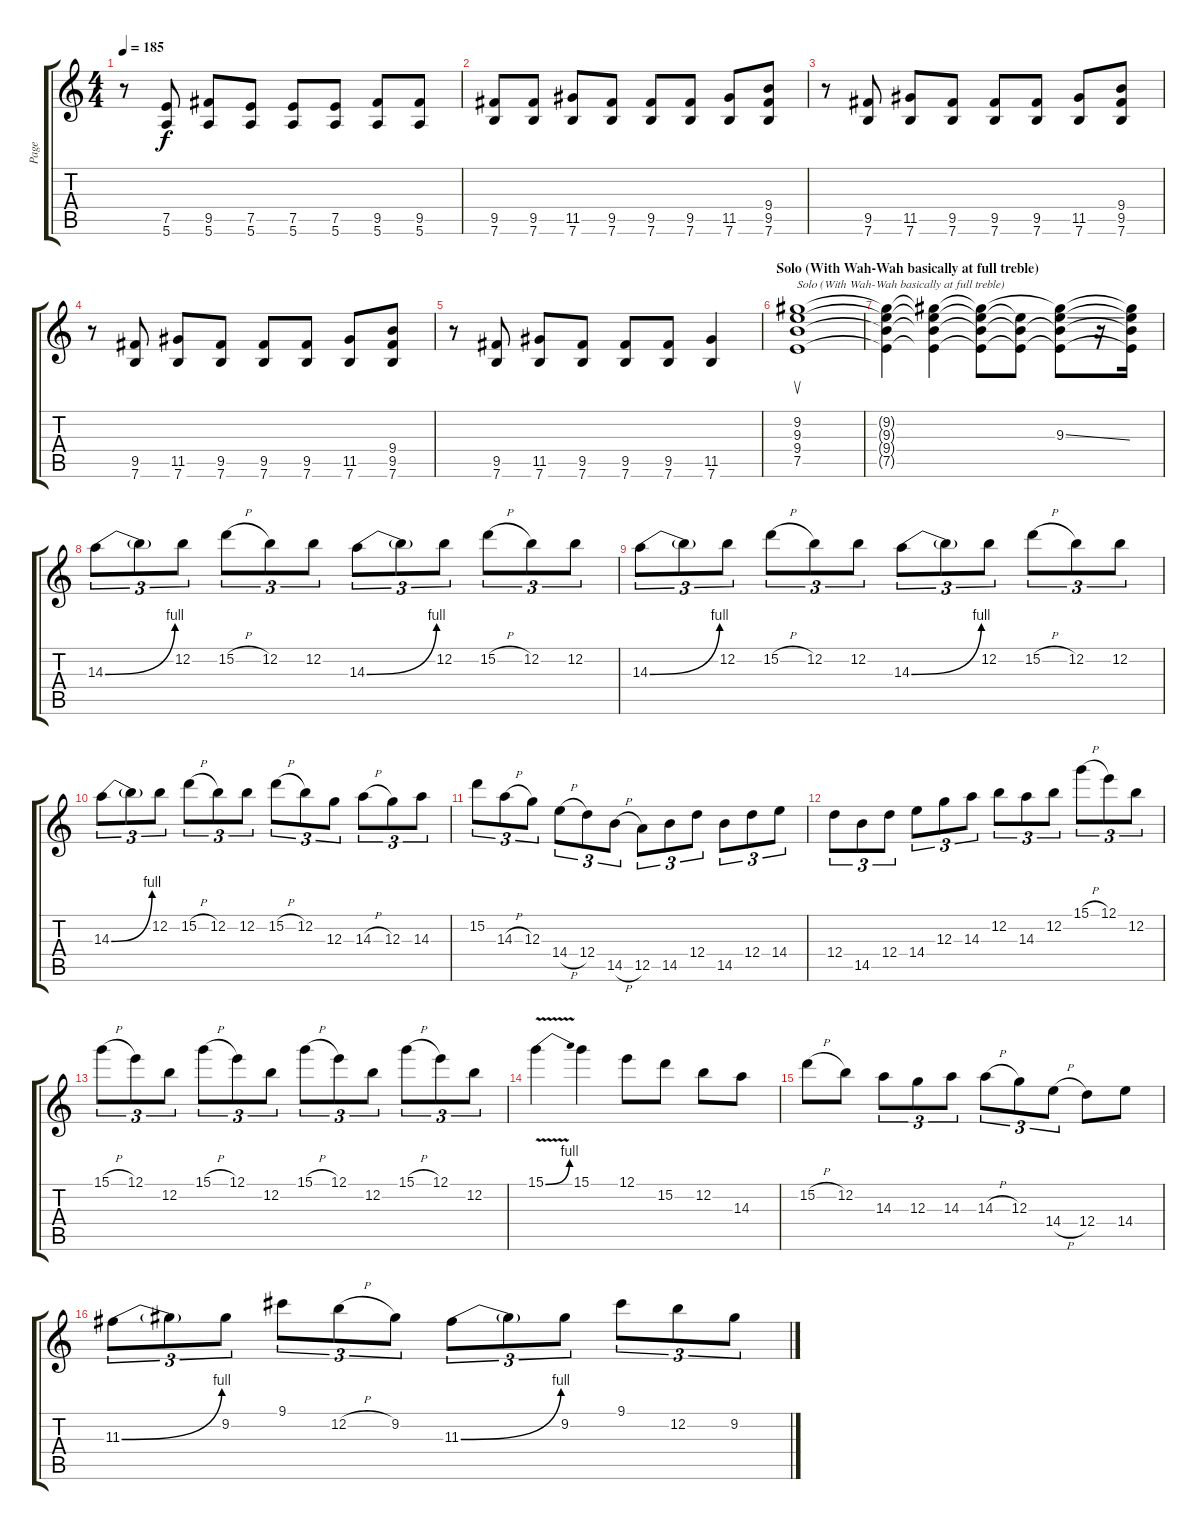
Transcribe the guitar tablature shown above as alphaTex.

\track ("Page" "Page") {instrument distortionguitar}
\staff {score tabs}
\tuning (E4 B3 G3 D3 A2 E2) {hide}
\ts (4 4)
\tempo 185
\clef g2
\ks c
r.8{dy f} (7.5 5.6).8 (9.5 5.6).8 (7.5 5.6).8 (7.5 5.6).8 (7.5 5.6).8 (9.5 5.6).8 (9.5 5.6).8 |
(9.5 7.6).8 (9.5 7.6).8 (11.5 7.6).8 (9.5 7.6).8 (9.5 7.6).8 (9.5 7.6).8 (11.5 7.6).8 (9.4 9.5 7.6).8 |
r.8 (9.5 7.6).8 (11.5 7.6).8 (9.5 7.6).8 (9.5 7.6).8 (9.5 7.6).8 (11.5 7.6).8 (9.4 9.5 7.6).8 |
r.8 (9.5 7.6).8 (11.5 7.6).8 (9.5 7.6).8 (9.5 7.6).8 (9.5 7.6).8 (11.5 7.6).8 (9.4 9.5 7.6).8 |
r.8 (9.5 7.6).8 (11.5 7.6).8 (9.5 7.6).8 (9.5 7.6).8 (9.5 7.6).8 (11.5 7.6).4 |
\section ("" "Solo (With Wah-Wah basically at full treble)")
(9.2 9.3 9.4 7.5).1{su txt "Solo (With Wah-Wah basically at full treble)"} |
(9.2{t} 9.3{t} 9.4{t} 7.5{t}).4 (9.2{t} 9.3{t} 9.4{t} 7.5{t}).4 (9.2{t} 9.3{t} 9.4{t} 7.5{t}).8 (9.3{t} 9.4{t} 7.5{t}).8 (9.2{t} 9.3{ss} 9.4{t} 7.5{t}).8 r.16 (9.2{t} 9.3{t} 9.4{t} 7.5{t}).16 |
14.3{be (bend 0 0 60 4)}.8{tu (3 2)} 14.3{t}.8{tu (3 2)} 12.2.8{tu (3 2)} 15.2{h}.8{tu (3 2)} 12.2.8{tu (3 2)} 12.2.8{tu (3 2)} 14.3{be (bend 0 0 60 4)}.8{tu (3 2)} 14.3{t}.8{tu (3 2)} 12.2.8{tu (3 2)} 15.2{h}.8{tu (3 2)} 12.2.8{tu (3 2)} 12.2.8{tu (3 2)} |
14.3{be (bend 0 0 60 4)}.8{tu (3 2)} 14.3{t}.8{tu (3 2)} 12.2.8{tu (3 2)} 15.2{h}.8{tu (3 2)} 12.2.8{tu (3 2)} 12.2.8{tu (3 2)} 14.3{be (bend 0 0 60 4)}.8{tu (3 2)} 14.3{t}.8{tu (3 2)} 12.2.8{tu (3 2)} 15.2{h}.8{tu (3 2)} 12.2.8{tu (3 2)} 12.2.8{tu (3 2)} |
14.3{be (bend 0 0 60 4)}.8{tu (3 2)} 14.3{t}.8{tu (3 2)} 12.2.8{tu (3 2)} 15.2{h}.8{tu (3 2)} 12.2.8{tu (3 2)} 12.2.8{tu (3 2)} 15.2{h}.8{tu (3 2)} 12.2.8{tu (3 2)} 12.3.8{tu (3 2)} 14.3{h}.8{tu (3 2)} 12.3.8{tu (3 2)} 14.3.8{tu (3 2)} |
15.2.8{tu (3 2)} 14.3{h}.8{tu (3 2)} 12.3.8{tu (3 2)} 14.4{h}.8{tu (3 2)} 12.4.8{tu (3 2)} 14.5{h}.8{tu (3 2)} 12.5.8{tu (3 2)} 14.5.8{tu (3 2)} 12.4.8{tu (3 2)} 14.5.8{tu (3 2)} 12.4.8{tu (3 2)} 14.4.8{tu (3 2)} |
12.4.8{tu (3 2)} 14.5.8{tu (3 2)} 12.4.8{tu (3 2)} 14.4.8{tu (3 2)} 12.3.8{tu (3 2)} 14.3.8{tu (3 2)} 12.2.8{tu (3 2)} 14.3.8{tu (3 2)} 12.2.8{tu (3 2)} 15.1{h}.8{tu (3 2)} 12.1.8{tu (3 2)} 12.2.8{tu (3 2)} |
15.1{h}.8{tu (3 2)} 12.1.8{tu (3 2)} 12.2.8{tu (3 2)} 15.1{h}.8{tu (3 2)} 12.1.8{tu (3 2)} 12.2.8{tu (3 2)} 15.1{h}.8{tu (3 2)} 12.1.8{tu (3 2)} 12.2.8{tu (3 2)} 15.1{h}.8{tu (3 2)} 12.1.8{tu (3 2)} 12.2.8{tu (3 2)} |
15.1{be (bend 0 0 60 4) v}.4 15.1.4 12.1.8 15.2.8 12.2.8 14.3.8 |
15.2{h}.8 12.2.8 14.3.8{tu (3 2)} 12.3.8{tu (3 2)} 14.3.8{tu (3 2)} 14.3{h}.8{tu (3 2)} 12.3.8{tu (3 2)} 14.4{h}.8{tu (3 2)} 12.4.8 14.4.8 |
11.3{be (bend 0 0 60 4)}.8{tu (3 2)} 11.3{t}.8{tu (3 2)} 9.2.8{tu (3 2)} 9.1.8{tu (3 2)} 12.2{h}.8{tu (3 2)} 9.2.8{tu (3 2)} 11.3{be (bend 0 0 60 4)}.8{tu (3 2)} 11.3{t}.8{tu (3 2)} 9.2.8{tu (3 2)} 9.1.8{tu (3 2)} 12.2.8{tu (3 2)} 9.2.8{tu (3 2)}
